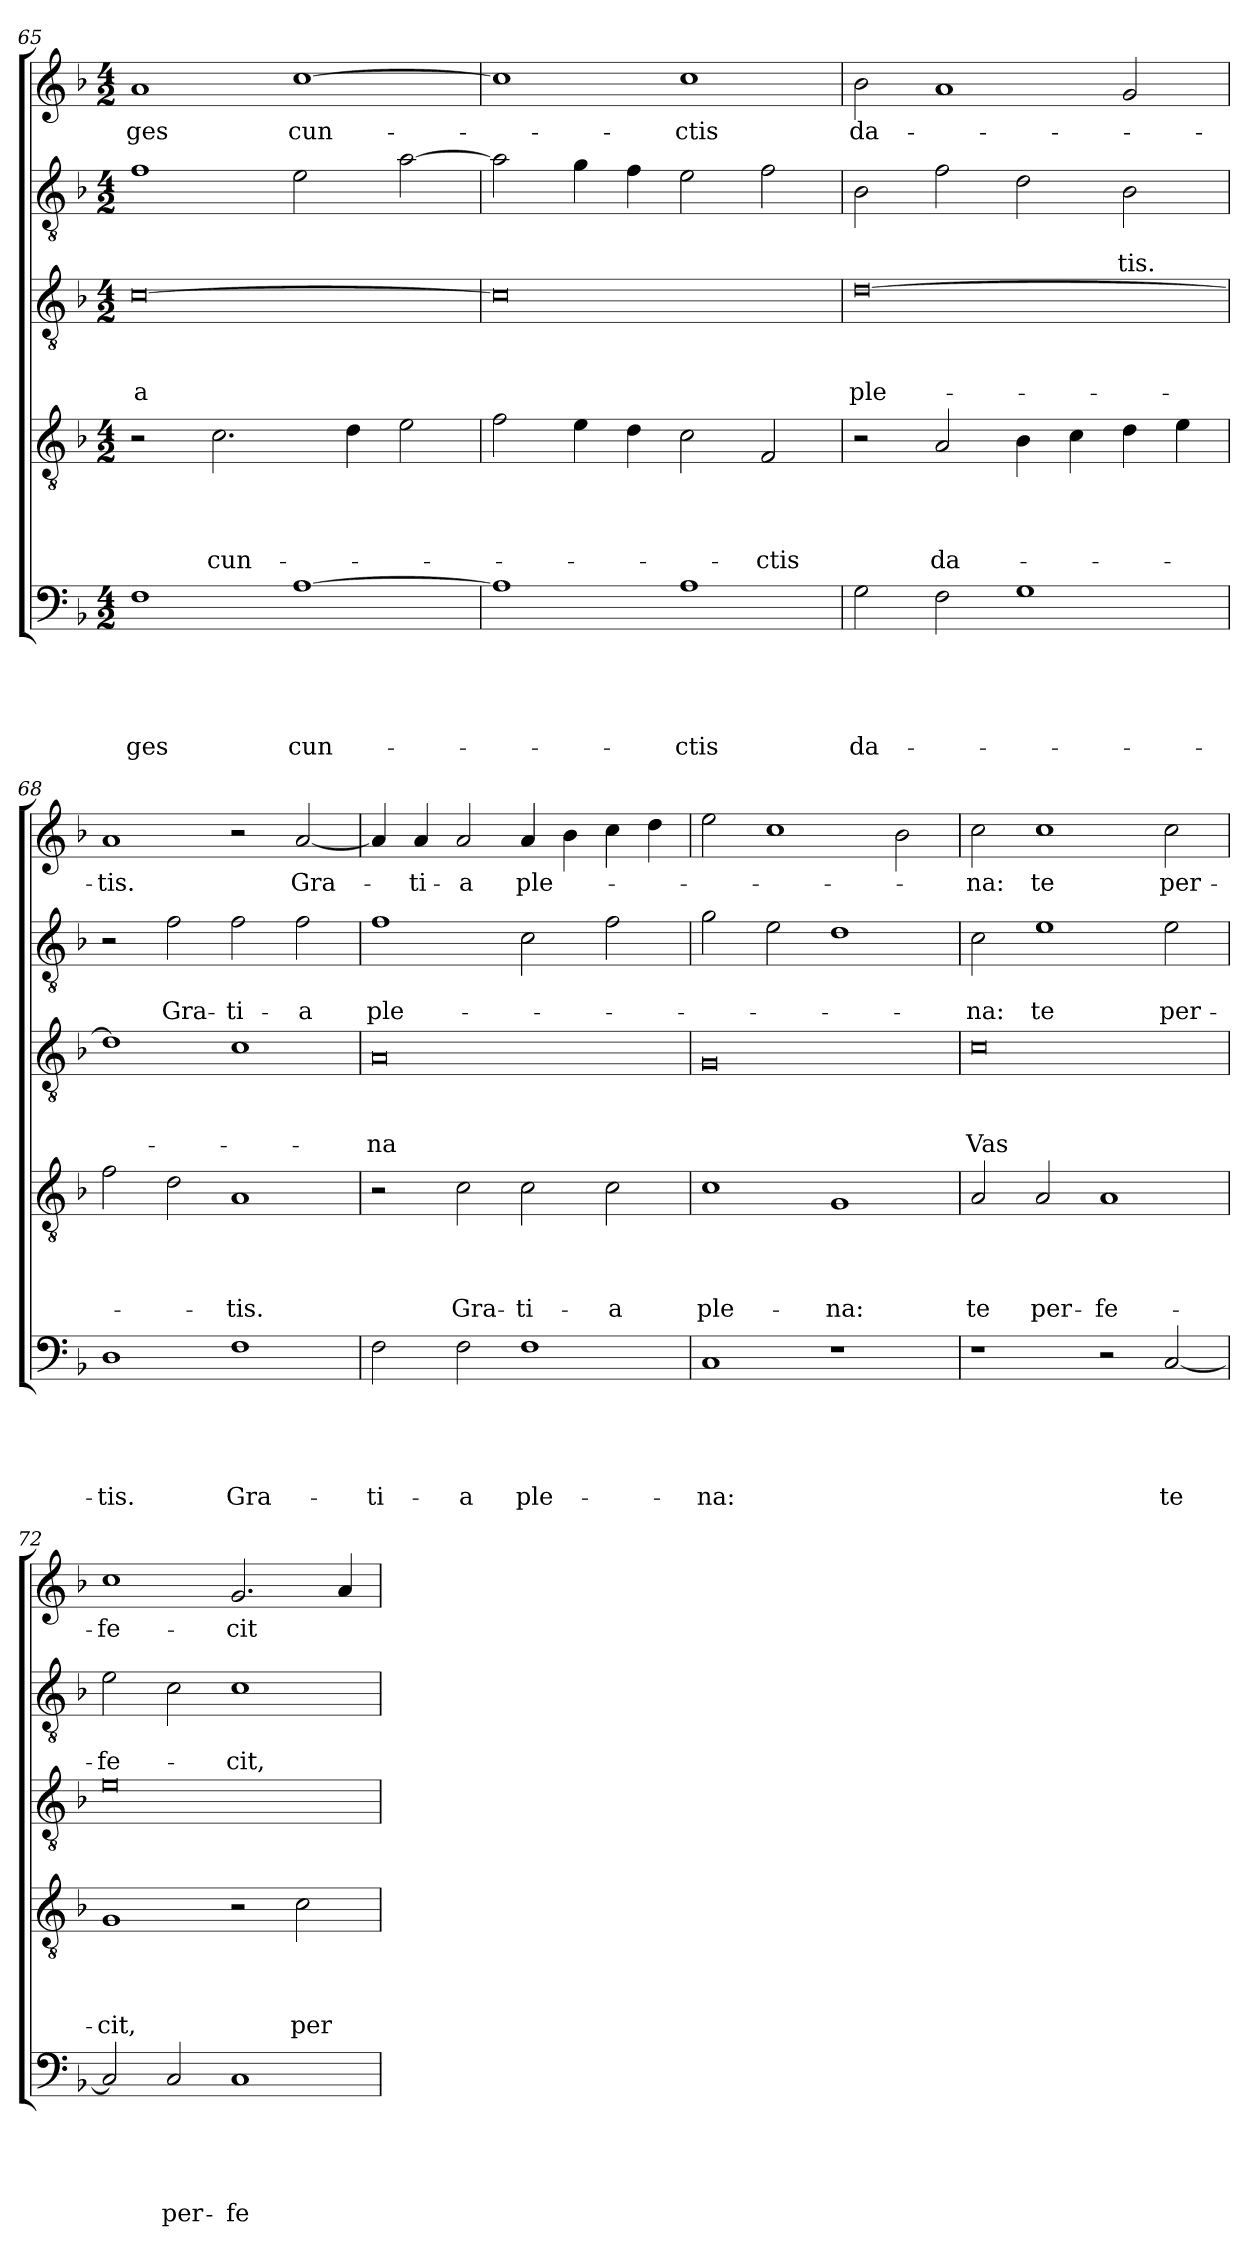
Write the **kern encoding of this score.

**kern	**text	**text	**text	**text	**text	**kern	**text	**text	**text	**text	**kern	**text	**text	**text	**kern	**text	**text	**kern	**text
*part5	*part5	*part5	*part5	*part5	*part5	*part4	*part4	*part4	*part4	*part4	*part3	*part3	*part3	*part3	*part2	*part2	*part2	*part1	*part1
*staff5	*staff5	*staff5	*staff5	*staff5	*staff5	*staff4	*staff4	*staff4	*staff4	*staff4	*staff3	*staff3	*staff3	*staff3	*staff2	*staff2	*staff2	*staff1	*staff1
*clefF4	*	*	*	*	*	*clefGv2	*	*	*	*	*clefGv2	*	*	*	*clefGv2	*	*	*clefG2	*
*k[b-]	*	*	*	*	*	*k[b-]	*	*	*	*	*k[b-]	*	*	*	*k[b-]	*	*	*k[b-]	*
*F:	*	*	*	*	*	*F:	*	*	*	*	*F:	*	*	*	*F:	*	*	*F:	*
*M4/2	*	*	*	*	*	*M4/2	*	*	*	*	*M4/2	*	*	*	*M4/2	*	*	*M4/2	*
=65	=65	=65	=65	=65	=65	=65	=65	=65	=65	=65	=65	=65	=65	=65	=65	=65	=65	=65	=65
!	!	!	!	!	!LO:LY:b	!	!	!	!	!	!	!	!	!LO:LY:b	!	!	!	!	!LO:LY:b
1F	.	.	.	.	-ges	2r	.	.	.	.	[0c	.	.	-a	1f	.	.	1a	-ges
!	!	!	!	!	!	!	!	!	!	!LO:LY:b	!	!	!	!	!	!	!	!	!
.	.	.	.	.	.	2.c\	.	.	.	cun-	.	.	.	.	.	.	.	.	.
!	!	!	!	!	!LO:LY:b	!	!	!	!	!	!	!	!	!	!	!	!	!	!LO:LY:b
[1A	.	.	.	.	cun-	.	.	.	.	.	.	.	.	.	2e\	.	.	[1cc	cun-
.	.	.	.	.	.	4d\	.	.	.	.	.	.	.	.	.	.	.	.	.
.	.	.	.	.	.	2e\	.	.	.	.	.	.	.	.	[2a\	.	.	.	.
=66	=66	=66	=66	=66	=66	=66	=66	=66	=66	=66	=66	=66	=66	=66	=66	=66	=66	=66	=66
1A]	.	.	.	.	.	2f\	.	.	.	.	0c]	.	.	.	2a\]	.	.	1cc]	.
.	.	.	.	.	.	4e\	.	.	.	.	.	.	.	.	4g\	.	.	.	.
.	.	.	.	.	.	4d\	.	.	.	.	.	.	.	.	4f\	.	.	.	.
!	!	!	!	!	!LO:LY:b	!	!	!	!	!	!	!	!	!	!	!	!	!	!LO:LY:b
1A	.	.	.	.	-ctis	2c\	.	.	.	.	.	.	.	.	2e\	.	.	1cc	-ctis
!	!	!	!	!	!	!	!	!	!	!LO:LY:b	!	!	!	!	!	!	!	!	!
.	.	.	.	.	.	2F/	.	.	.	-ctis	.	.	.	.	2f\	.	.	.	.
!!LO:LB:g=z
=67	=67	=67	=67	=67	=67	=67	=67	=67	=67	=67	=67	=67	=67	=67	=67	=67	=67	=67	=67
!	!	!	!	!	!LO:LY:b	!	!	!	!	!	!	!	!	!LO:LY:b	!	!	!	!	!LO:LY:b
2G\	.	.	.	.	da-	2r	.	.	.	.	[0d	.	.	ple-	2B-\	.	.	2b-\	da-
!	!	!	!	!	!	!	!	!	!	!LO:LY:b	!	!	!	!	!	!	!	!	!
2F\	.	.	.	.	.	2A/	.	.	.	da-	.	.	.	.	2f\	.	.	1a	.
1G	.	.	.	.	.	4B-\	.	.	.	.	.	.	.	.	2d\	.	.	.	.
.	.	.	.	.	.	4c\	.	.	.	.	.	.	.	.	.	.	.	.	.
!	!	!	!	!	!	!	!	!	!	!	!	!	!	!	!	!	!LO:LY:b	!	!
.	.	.	.	.	.	4d\	.	.	.	.	.	.	.	.	2B-\	.	-tis.	2g/	.
.	.	.	.	.	.	4e\	.	.	.	.	.	.	.	.	.	.	.	.	.
=68	=68	=68	=68	=68	=68	=68	=68	=68	=68	=68	=68	=68	=68	=68	=68	=68	=68	=68	=68
!	!	!	!	!	!LO:LY:b	!	!	!	!	!	!	!	!	!	!	!	!	!	!LO:LY:b
1D	.	.	.	.	-tis.	2f\	.	.	.	.	1d]	.	.	.	2r	.	.	1a	-tis.
!	!	!	!	!	!	!	!	!	!	!	!	!	!	!	!	!	!LO:LY:b	!	!
.	.	.	.	.	.	2d\	.	.	.	.	.	.	.	.	2f\	.	Gra-	.	.
!	!	!	!	!	!LO:LY:b	!	!	!	!	!LO:LY:b	!	!	!	!	!	!	!LO:LY:b	!	!
1F	.	.	.	.	Gra-	1A	.	.	.	-tis.	1c	.	.	.	2f\	.	-ti-	2r	.
!	!	!	!	!	!	!	!	!	!	!	!	!	!	!	!	!	!LO:LY:b	!	!LO:LY:b
.	.	.	.	.	.	.	.	.	.	.	.	.	.	.	2f\	.	-a	[2a/	Gra-
=69	=69	=69	=69	=69	=69	=69	=69	=69	=69	=69	=69	=69	=69	=69	=69	=69	=69	=69	=69
!	!	!	!	!	!LO:LY:b	!	!	!	!	!	!	!	!	!LO:LY:b	!	!	!LO:LY:b	!	!
2F\	.	.	.	.	-ti-	2r	.	.	.	.	0A	.	.	-na	1f	.	ple-	4a/]	.
!	!	!	!	!	!	!	!	!	!	!	!	!	!	!	!	!	!	!	!LO:LY:b
.	.	.	.	.	.	.	.	.	.	.	.	.	.	.	.	.	.	4a/	-ti-
!	!	!	!	!	!LO:LY:b	!	!	!	!	!LO:LY:b	!	!	!	!	!	!	!	!	!LO:LY:b
2F\	.	.	.	.	-a	2c\	.	.	.	Gra-	.	.	.	.	.	.	.	2a/	-a
!	!	!	!	!	!LO:LY:b	!	!	!	!	!LO:LY:b	!	!	!	!	!	!	!	!	!LO:LY:b
1F	.	.	.	.	ple-	2c\	.	.	.	-ti-	.	.	.	.	2c\	.	.	4a/	ple-
.	.	.	.	.	.	.	.	.	.	.	.	.	.	.	.	.	.	4b-\	.
!	!	!	!	!	!	!	!	!	!	!LO:LY:b	!	!	!	!	!	!	!	!	!
.	.	.	.	.	.	2c\	.	.	.	-a	.	.	.	.	2f\	.	.	4cc\	.
.	.	.	.	.	.	.	.	.	.	.	.	.	.	.	.	.	.	4dd\	.
=70	=70	=70	=70	=70	=70	=70	=70	=70	=70	=70	=70	=70	=70	=70	=70	=70	=70	=70	=70
!	!	!	!	!	!LO:LY:b	!	!	!	!	!LO:LY:b	!	!	!	!	!	!	!	!	!
1C	.	.	.	.	-na:	1c	.	.	.	ple-	0G	.	.	.	2g\	.	.	2ee\	.
.	.	.	.	.	.	.	.	.	.	.	.	.	.	.	2e\	.	.	1cc	.
!	!	!	!	!	!	!	!	!	!	!LO:LY:b	!	!	!	!	!	!	!	!	!
1r	.	.	.	.	.	1G	.	.	.	-na:	.	.	.	.	1d	.	.	.	.
.	.	.	.	.	.	.	.	.	.	.	.	.	.	.	.	.	.	2b-\	.
=71	=71	=71	=71	=71	=71	=71	=71	=71	=71	=71	=71	=71	=71	=71	=71	=71	=71	=71	=71
!	!	!	!	!	!	!	!	!	!	!LO:LY:b	!	!	!	!LO:LY:b	!	!	!LO:LY:b	!	!LO:LY:b
1r	.	.	.	.	.	2A/	.	.	.	te	0c	.	.	Vas	2c\	.	-na:	2cc\	-na:
!	!	!	!	!	!	!	!	!	!	!LO:LY:b	!	!	!	!	!	!	!LO:LY:b	!	!LO:LY:b
.	.	.	.	.	.	2A/	.	.	.	per-	.	.	.	.	1e	.	te	1cc	te
!	!	!	!	!	!	!	!	!	!	!LO:LY:b	!	!	!	!	!	!	!	!	!
2r	.	.	.	.	.	1A	.	.	.	-fe-	.	.	.	.	.	.	.	.	.
!	!	!	!	!	!LO:LY:b	!	!	!	!	!	!	!	!	!	!	!	!LO:LY:b	!	!LO:LY:b
[2C/	.	.	.	.	te	.	.	.	.	.	.	.	.	.	2e\	.	per-	2cc\	per-
=72	=72	=72	=72	=72	=72	=72	=72	=72	=72	=72	=72	=72	=72	=72	=72	=72	=72	=72	=72
!	!	!	!	!	!	!	!	!	!	!LO:LY:b	!	!	!	!	!	!	!LO:LY:b	!	!LO:LY:b
2C/]	.	.	.	.	.	1G	.	.	.	-cit,	0e	.	.	.	2e\	.	-fe-	1cc	-fe-
!	!	!	!	!	!LO:LY:b	!	!	!	!	!	!	!	!	!	!	!	!	!	!
2C/	.	.	.	.	per-	.	.	.	.	.	.	.	.	.	2c\	.	.	.	.
!	!	!	!	!	!LO:LY:b	!	!	!	!	!	!	!	!	!	!	!	!LO:LY:b	!	!LO:LY:b
1C	.	.	.	.	-fe-	2r	.	.	.	.	.	.	.	.	1c	.	-cit,	2.g/	-cit
!	!	!	!	!	!	!	!	!	!	!LO:LY:b	!	!	!	!	!	!	!	!	!
.	.	.	.	.	.	2c\	.	.	.	per-	.	.	.	.	.	.	.	.	.
.	.	.	.	.	.	.	.	.	.	.	.	.	.	.	.	.	.	4a/	.
=	=	=	=	=	=	=	=	=	=	=	=	=	=	=	=	=	=	=	=
*-	*-	*-	*-	*-	*-	*-	*-	*-	*-	*-	*-	*-	*-	*-	*-	*-	*-	*-	*-
